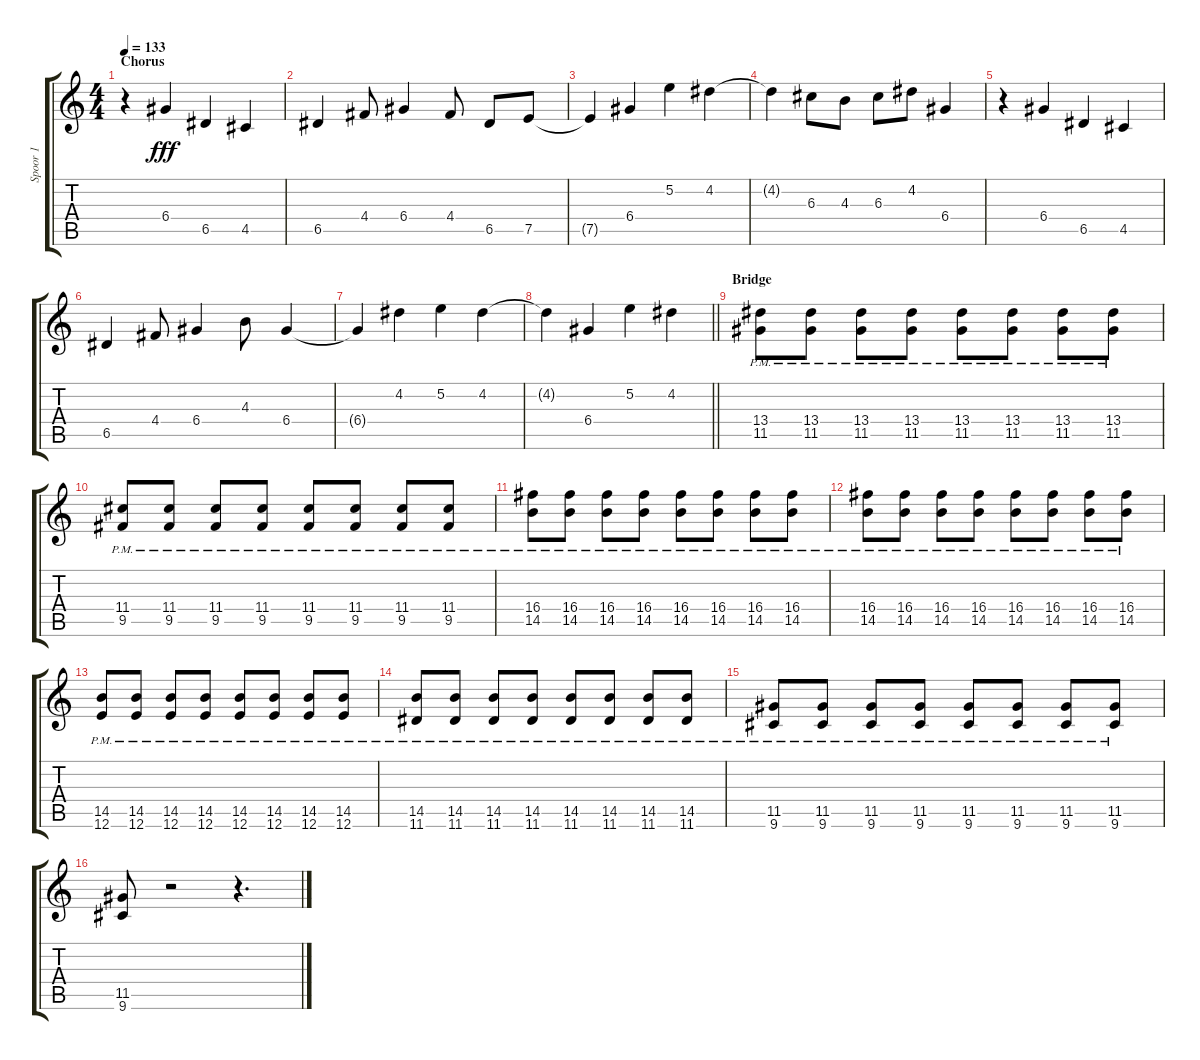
\track ("Spoor 1" "Spoor 1") {instrument overdrivenguitar}
\staff {score tabs}
\tuning (E4 B3 G3 D3 A2 E2) {hide}
\ts (4 4)
\section ("" "Chorus")
\tempo 133
\clef g2
\ks c
r.4{dy fff} 6.4.4 6.5.4 4.5.4 |
6.5.4 4.4.8 6.4.4 4.4.8 6.5.8 7.5.8 |
7.5{t}.4 6.4.4 5.2.4 4.2.4 |
4.2{t}.4 6.3.8 4.3.8 6.3.8 4.2.8 6.4.4 |
r.4 6.4.4 6.5.4 4.5.4 |
6.5.4 4.4.8 6.4.4 4.3.8 6.4.4 |
6.4{t}.4 4.2.4 5.2.4 4.2.4 |
\barLineRight lightlight
4.2{t}.4 6.4.4 5.2.4 4.2.4 |
\section ("" "Bridge")
(13.4{pm} 11.5{pm}).8 (13.4{pm} 11.5{pm}).8 (13.4{pm} 11.5{pm}).8 (13.4{pm} 11.5{pm}).8 (13.4{pm} 11.5{pm}).8 (13.4{pm} 11.5{pm}).8 (13.4{pm} 11.5{pm}).8 (13.4{pm} 11.5{pm}).8 |
(11.4{pm} 9.5{pm}).8 (11.4{pm} 9.5{pm}).8 (11.4{pm} 9.5{pm}).8 (11.4{pm} 9.5{pm}).8 (11.4{pm} 9.5{pm}).8 (11.4{pm} 9.5{pm}).8 (11.4{pm} 9.5{pm}).8 (11.4{pm} 9.5{pm}).8 |
(16.4{pm} 14.5{pm}).8 (16.4{pm} 14.5{pm}).8 (16.4{pm} 14.5{pm}).8 (16.4{pm} 14.5{pm}).8 (16.4{pm} 14.5{pm}).8 (16.4{pm} 14.5{pm}).8 (16.4{pm} 14.5{pm}).8 (16.4{pm} 14.5{pm}).8 |
(16.4{pm} 14.5{pm}).8 (16.4{pm} 14.5{pm}).8 (16.4{pm} 14.5{pm}).8 (16.4{pm} 14.5{pm}).8 (16.4{pm} 14.5{pm}).8 (16.4{pm} 14.5{pm}).8 (16.4{pm} 14.5{pm}).8 (16.4{pm} 14.5{pm}).8 |
(14.5{pm} 12.6{pm}).8 (14.5{pm} 12.6{pm}).8 (14.5{pm} 12.6{pm}).8 (14.5{pm} 12.6{pm}).8 (14.5{pm} 12.6{pm}).8 (14.5{pm} 12.6{pm}).8 (14.5{pm} 12.6{pm}).8 (14.5{pm} 12.6{pm}).8 |
(14.5{pm} 11.6{pm}).8 (14.5{pm} 11.6{pm}).8 (14.5{pm} 11.6{pm}).8 (14.5{pm} 11.6{pm}).8 (14.5{pm} 11.6{pm}).8 (14.5{pm} 11.6{pm}).8 (14.5{pm} 11.6{pm}).8 (14.5{pm} 11.6{pm}).8 |
(11.5{pm} 9.6{pm}).8 (11.5{pm} 9.6{pm}).8 (11.5{pm} 9.6{pm}).8 (11.5{pm} 9.6{pm}).8 (11.5{pm} 9.6{pm}).8 (11.5{pm} 9.6{pm}).8 (11.5{pm} 9.6{pm}).8 (11.5{pm} 9.6{pm}).8 |
(11.5 9.6).8 r.2 r.4{d}
